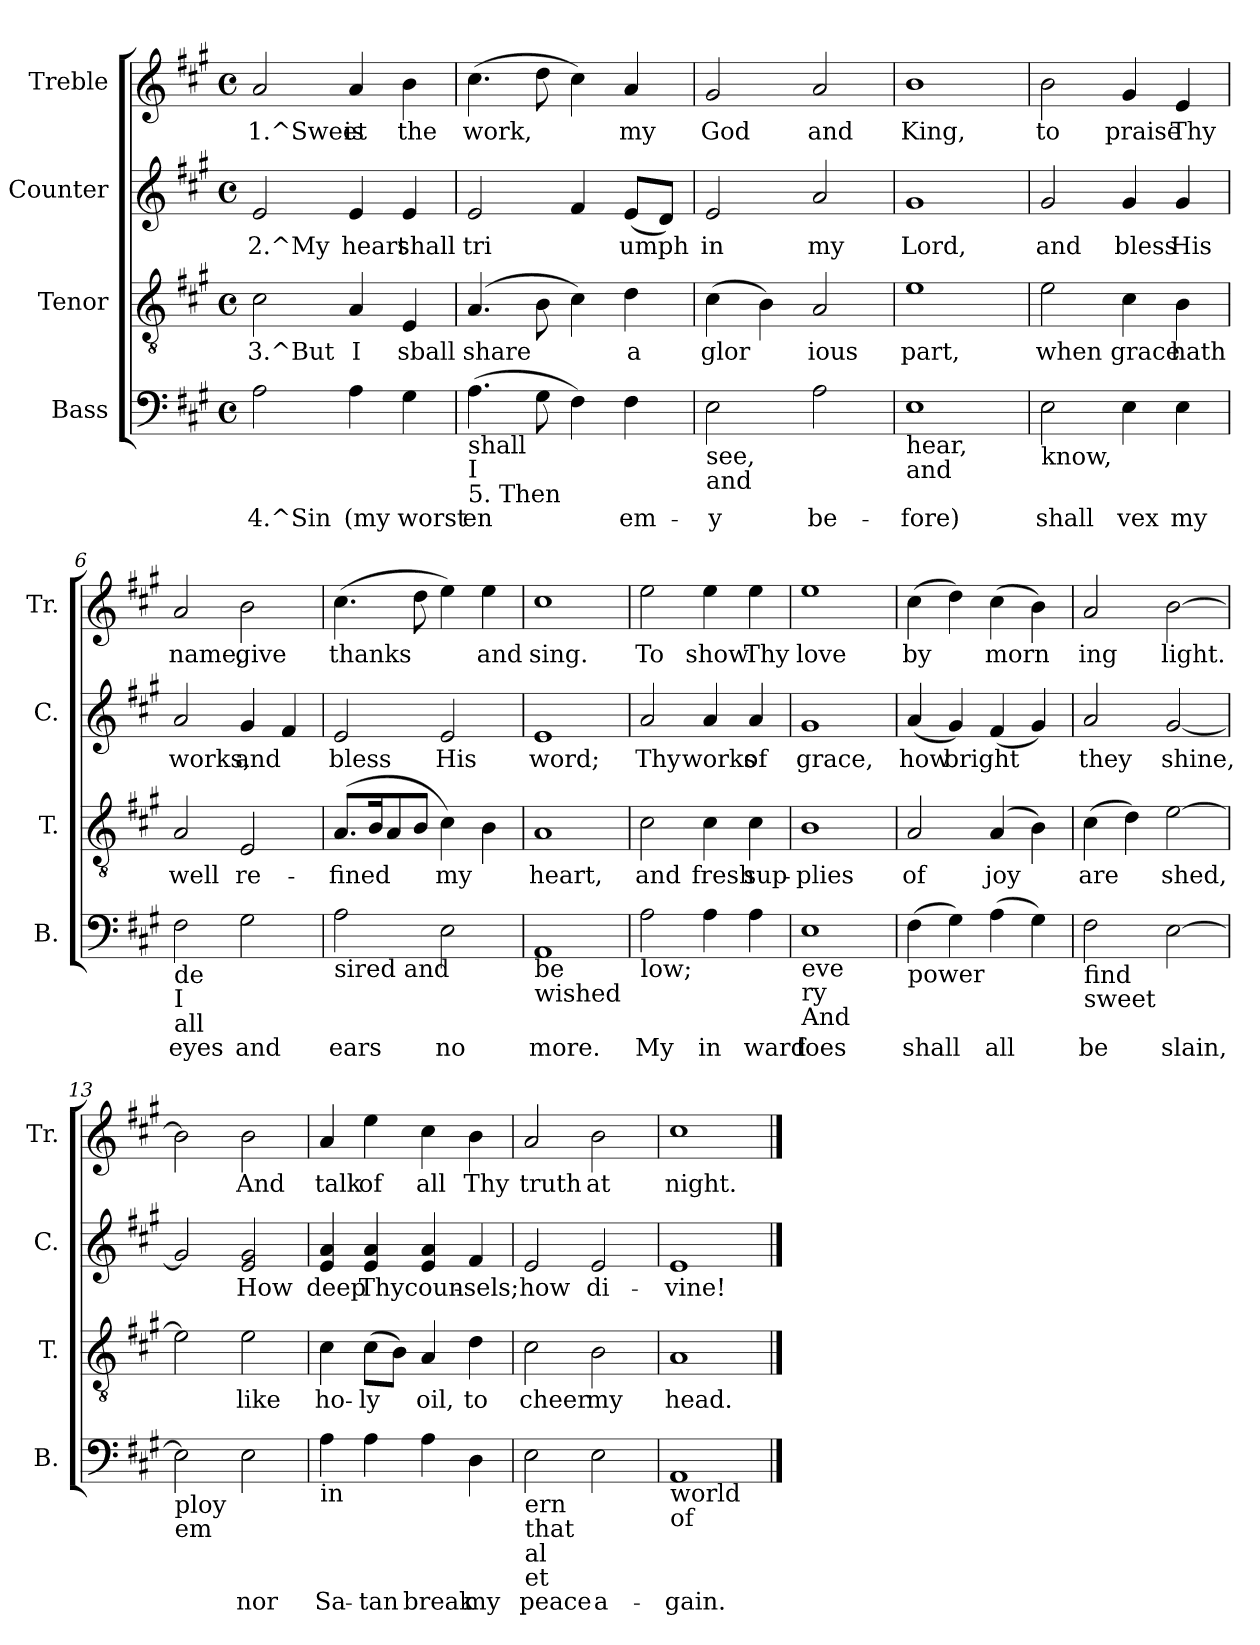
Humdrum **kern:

**kern	**text	**kern	**text	**kern	**text	**kern	**text
*part4	*part4	*part3	*part3	*part2	*part2	*part1	*part1
*staff4	*staff4	*staff3	*staff3	*staff2	*staff2	*staff1	*staff1
*I"Bass	*	*I"Tenor	*	*I"Counter	*	*I"Treble	*
*I'B.	*	*I'T.	*	*I'C.	*	*I'Tr.	*
!!LO:PB:g=z
*stria5	*	*stria5	*	*stria5	*	*stria5	*
*clefF4	*	*clefGv2	*	*clefG2	*	*clefG2	*
*k[f#c#g#]	*	*k[f#c#g#]	*	*k[f#c#g#]	*	*k[f#c#g#]	*
*A:	*	*A:	*	*A:	*	*A:	*
*M4/4	*	*M4/4	*	*M4/4	*	*M4/4	*
*met(c)	*	*met(c)	*	*met(c)	*	*met(c)	*
=1	=1	=1	=1	=1	=1	=1	=1
!	!LO:LY:b:rj	!	!LO:LY:b:rj	!	!LO:LY:b:rj	!	!LO:LY:b:rj
2A\	4.^Sin	2c#\	3.^But	2e/	2.^My	2a/	1.^Sweet
!	!LO:LY:b:rj	!	!LO:LY:b:rj	!	!LO:LY:b:rj	!	!LO:LY:b:rj
4A\	(my	4A/	I	4e/	heart	4a/	is
!	!LO:LY:b:rj	!	!LO:LY:b:rj	!	!LO:LY:b:rj	!	!LO:LY:b:rj
4G#\	worst	4E/	sball	4e/	shall	4b\	the
=2	=2	=2	=2	=2	=2	=2	=2
!LO:TX:b:t=shall	!	!	!	!	!	!	!
!LO:TX:b:t=I	!	!	!	!	!	!	!
!LO:TX:b:t=5. Then	!	!	!	!	!	!	!
!	!LO:LY:b:rj	!	!LO:LY:b:rj	!	!LO:LY:b:rj	!	!LO:LY:b:rj
(>4.A\	en-	(>4.A/	share	2e/	tri-	(>4.cc#\	work,
!	!LO:LY:b:rj	!	!LO:LY:b:rj	!	!	!	!LO:LY:b:rj
8G#\	--	8B\	.	.	.	8dd\	.
!	!LO:LY:b:rj	!	!LO:LY:b:rj	!	!LO:LY:b:rj	!	!LO:LY:b:rj
4F#\)	--	4c#\)	.	4f#/	--	4cc#\)	.
!	!LO:LY:b:rj	!	!LO:LY:b:rj	!	!LO:LY:b:rj	!	!LO:LY:b:rj
4F#\	-em-	4d\	a	(<8e/L	-umph	4a/	my
!	!	!	!	!	!LO:LY:b:rj	!	!
.	.	.	.	8d/J)	.	.	.
=3	=3	=3	=3	=3	=3	=3	=3
!LO:TX:b:t=see,	!	!	!	!	!	!	!
!LO:TX:b:t=and	!	!	!	!	!	!	!
!	!LO:LY:b:rj	!	!LO:LY:b:rj	!	!LO:LY:b:rj	!	!LO:LY:b:rj
2E\	-y	(>4c#\	glor-	2e/	in	2g#/	God
!	!	!	!LO:LY:b:rj	!	!	!	!
.	.	4B\)	--	.	.	.	.
!	!LO:LY:b:rj	!	!LO:LY:b:rj	!	!LO:LY:b:rj	!	!LO:LY:b:rj
2A\	be-	2A/	-ious	2a/	my	2a/	and
=4	=4	=4	=4	=4	=4	=4	=4
!LO:TX:b:t=hear,	!	!	!	!	!	!	!
!LO:TX:b:t=and	!	!	!	!	!	!	!
!	!LO:LY:b:rj	!	!LO:LY:b:rj	!	!LO:LY:b:rj	!	!LO:LY:b:rj
1E	-fore)	1e	part,	1g#	Lord,	1b	King,
=5	=5	=5	=5	=5	=5	=5	=5
!LO:TX:b:t=know,	!	!	!	!	!	!	!
!	!LO:LY:b:rj	!	!LO:LY:b:rj	!	!LO:LY:b:rj	!	!LO:LY:b:rj
2E\	shall	2e\	when	2g#/	and	2b\	to
!	!LO:LY:b:rj	!	!LO:LY:b:rj	!	!LO:LY:b:rj	!	!LO:LY:b:rj
4E\	vex	4c#\	grace	4g#/	bless	4g#/	praise
!	!LO:LY:b:rj	!	!LO:LY:b:rj	!	!LO:LY:b:rj	!	!LO:LY:b:rj
4E\	my	4B\	hath	4g#/	His	4e/	Thy
!!LO:LB:g=z
=6	=6	=6	=6	=6	=6	=6	=6
!LO:TX:b:t=de	!	!	!	!	!	!	!
!LO:TX:b:t=I	!	!	!	!	!	!	!
!LO:TX:b:t=all	!	!	!	!	!	!	!
!	!LO:LY:b:rj	!	!LO:LY:b:rj	!	!LO:LY:b:rj	!	!LO:LY:b:rj
2F#\	eyes	2A/	well	2a/	works,	2a/	name,
!	!LO:LY:b:rj	!	!LO:LY:b:rj	!	!LO:LY:b:rj	!	!LO:LY:b:rj
2G#\	and	2E/	re-	4g#/	and	2b\	give
!	!	!	!	!	!LO:LY:b:rj	!	!
.	.	.	.	4f#/	.	.	.
=7	=7	=7	=7	=7	=7	=7	=7
!LO:TX:b:t=sired and	!	!	!	!	!	!	!
!	!LO:LY:b:rj	!	!LO:LY:b:rj	!	!LO:LY:b:rj	!	!LO:LY:b:rj
2A\	ears	(<8.A/L	-fined	2e/	bless	(>4.cc#\	thanks
!	!	!	!LO:LY:b:rj	!	!	!	!
.	.	16B/	.	.	.	.	.
!	!	!	!LO:LY:b:rj	!	!	!	!
.	.	8A/	.	.	.	.	.
!	!	!	!LO:LY:b:rj	!	!	!	!LO:LY:b:rj
.	.	8B/J	.	.	.	8dd\	.
!	!LO:LY:b:rj	!	!LO:LY:b:rj	!	!LO:LY:b:rj	!	!LO:LY:b:rj
2E\	no	4c#\)	my	2e/	His	4ee\)	.
!	!	!	!LO:LY:b:rj	!	!	!	!LO:LY:b:rj
.	.	4B\	.	.	.	4ee\	and
=8	=8	=8	=8	=8	=8	=8	=8
!LO:TX:b:t=be	!	!	!	!	!	!	!
!LO:TX:b:t=wished	!	!	!	!	!	!	!
!	!LO:LY:b:rj	!	!LO:LY:b:rj	!	!LO:LY:b:rj	!	!LO:LY:b:rj
1AA	more.	1A	heart,	1e	word;	1cc#	sing.
=9	=9	=9	=9	=9	=9	=9	=9
!LO:TX:b:t=low;	!	!	!	!	!	!	!
!	!LO:LY:b:rj	!	!LO:LY:b:rj	!	!LO:LY:b:rj	!	!LO:LY:b:rj
2A\	My	2c#\	and	2a/	Thy	2ee\	To
!	!LO:LY:b:rj	!	!LO:LY:b:rj	!	!LO:LY:b:rj	!	!LO:LY:b:rj
4A\	in	4c#\	fresh	4a/	works	4ee\	show
!	!LO:LY:b:rj	!	!LO:LY:b:rj	!	!LO:LY:b:rj	!	!LO:LY:b:rj
4A\	ward	4c#\	sup-	4a/	of	4ee\	Thy
=10	=10	=10	=10	=10	=10	=10	=10
!LO:TX:b:t=eve	!	!	!	!	!	!	!
!LO:TX:b:t=ry	!	!	!	!	!	!	!
!LO:TX:b:t=And	!	!	!	!	!	!	!
!	!LO:LY:b:rj	!	!LO:LY:b:rj	!	!LO:LY:b:rj	!	!LO:LY:b:rj
1E	foes	1B	-plies	1g#	grace,	1ee	love
=11	=11	=11	=11	=11	=11	=11	=11
!LO:TX:b:t=power	!	!	!	!	!	!	!
!	!LO:LY:b:rj	!	!LO:LY:b:rj	!	!LO:LY:b:rj	!	!LO:LY:b:rj
(>4F#\	shall	2A/	of	(<4a/	how	(>4cc#\	by
!	!LO:LY:b:rj	!	!	!	!LO:LY:b:rj	!	!LO:LY:b:rj
4G#\)	.	.	.	4g#/)	bright	4dd\)	.
!	!LO:LY:b:rj	!	!LO:LY:b:rj	!	!LO:LY:b:rj	!	!LO:LY:b:rj
(>4A\	all	(>4A/	joy	(<4f#/	.	(>4cc#\	morn-
!	!LO:LY:b:rj	!	!LO:LY:b:rj	!	!LO:LY:b:rj	!	!LO:LY:b:rj
4G#\)	.	4B\)	.	4g#/)	.	4b\)	--
!!LO:PB:g=z
=12	=12	=12	=12	=12	=12	=12	=12
!LO:TX:b:t=find	!	!	!	!	!	!	!
!LO:TX:b:t=sweet	!	!	!	!	!	!	!
!	!LO:LY:b:rj	!	!LO:LY:b:rj	!	!LO:LY:b:rj	!	!LO:LY:b:rj
2F#\	be	(>4c#\	are	2a/	they	2a/	-ing
!	!	!	!LO:LY:b:rj	!	!	!	!
.	.	4d\)	.	.	.	.	.
!	!LO:LY:b:rj	!	!LO:LY:b:rj	!	!LO:LY:b:rj	!	!LO:LY:b:rj
[>2E\	slain,	[>2e\	shed,	[<2g#/	shine,	[>2b\	light.
=13	=13	=13	=13	=13	=13	=13	=13
!LO:TX:b:t=ploy	!	!	!	!	!	!	!
!LO:TX:b:t=em	!	!	!	!	!	!	!
!	!LO:LY:b:rj	!	!LO:LY:b:rj	!	!LO:LY:b:rj	!	!LO:LY:b:rj
2E\]	.	2e\]	.	2g#/]	.	2b\]	.
!	!LO:LY:b:rj	!	!LO:LY:b:rj	!	!LO:LY:b:rj	!	!LO:LY:b:rj
2E\	nor	2e\	like	2g#/ 2e/	How	2b\	And
=14	=14	=14	=14	=14	=14	=14	=14
!LO:TX:b:t=in	!	!	!	!	!	!	!
!	!LO:LY:b:rj	!	!LO:LY:b:rj	!	!LO:LY:b:rj	!	!LO:LY:b:rj
4A\	Sa-	4c#\	ho-	4a/ 4e/	deep	4a/	talk
!	!LO:LY:b:rj	!	!LO:LY:b:rj	!	!LO:LY:b:rj	!	!LO:LY:b:rj
4A\	-tan	(>8c#\L	-ly	4a/ 4e/	Thy	4ee\	of
!	!	!	!LO:LY:b:rj	!	!	!	!
.	.	8B\J)	.	.	.	.	.
!	!LO:LY:b:rj	!	!LO:LY:b:rj	!	!LO:LY:b:rj	!	!LO:LY:b:rj
4A\	break	4A/	oil,	4a/ 4e/	coun-	4cc#\	all
!	!LO:LY:b:rj	!	!LO:LY:b:rj	!	!LO:LY:b:rj	!	!LO:LY:b:rj
4D\	my	4d\	to	4f#/	-sels;	4b\	Thy
=15	=15	=15	=15	=15	=15	=15	=15
!LO:TX:b:t=ern	!	!	!	!	!	!	!
!LO:TX:b:t=that	!	!	!	!	!	!	!
!LO:TX:b:t=al	!	!	!	!	!	!	!
!LO:TX:b:t=et	!	!	!	!	!	!	!
!	!LO:LY:b:rj	!	!LO:LY:b:rj	!	!LO:LY:b:rj	!	!LO:LY:b:rj
2E\	peace	2c#\	cheer	2e/	how	2a/	truth
!	!LO:LY:b:rj	!	!LO:LY:b:rj	!	!LO:LY:b:rj	!	!LO:LY:b:rj
2E\	a-	2B\	my	2e/	di-	2b\	at
=16	=16	=16	=16	=16	=16	=16	=16
!LO:TX:b:t=world	!	!	!	!	!	!	!
!LO:TX:b:t=of	!	!	!	!	!	!	!
!	!LO:LY:b:rj	!	!LO:LY:b:rj	!	!LO:LY:b:rj	!	!LO:LY:b:rj
1AA	-gain.	1A	head.	1e	-vine!	1cc#	night.
==	==	==	==	==	==	==	==
*-	*-	*-	*-	*-	*-	*-	*-
